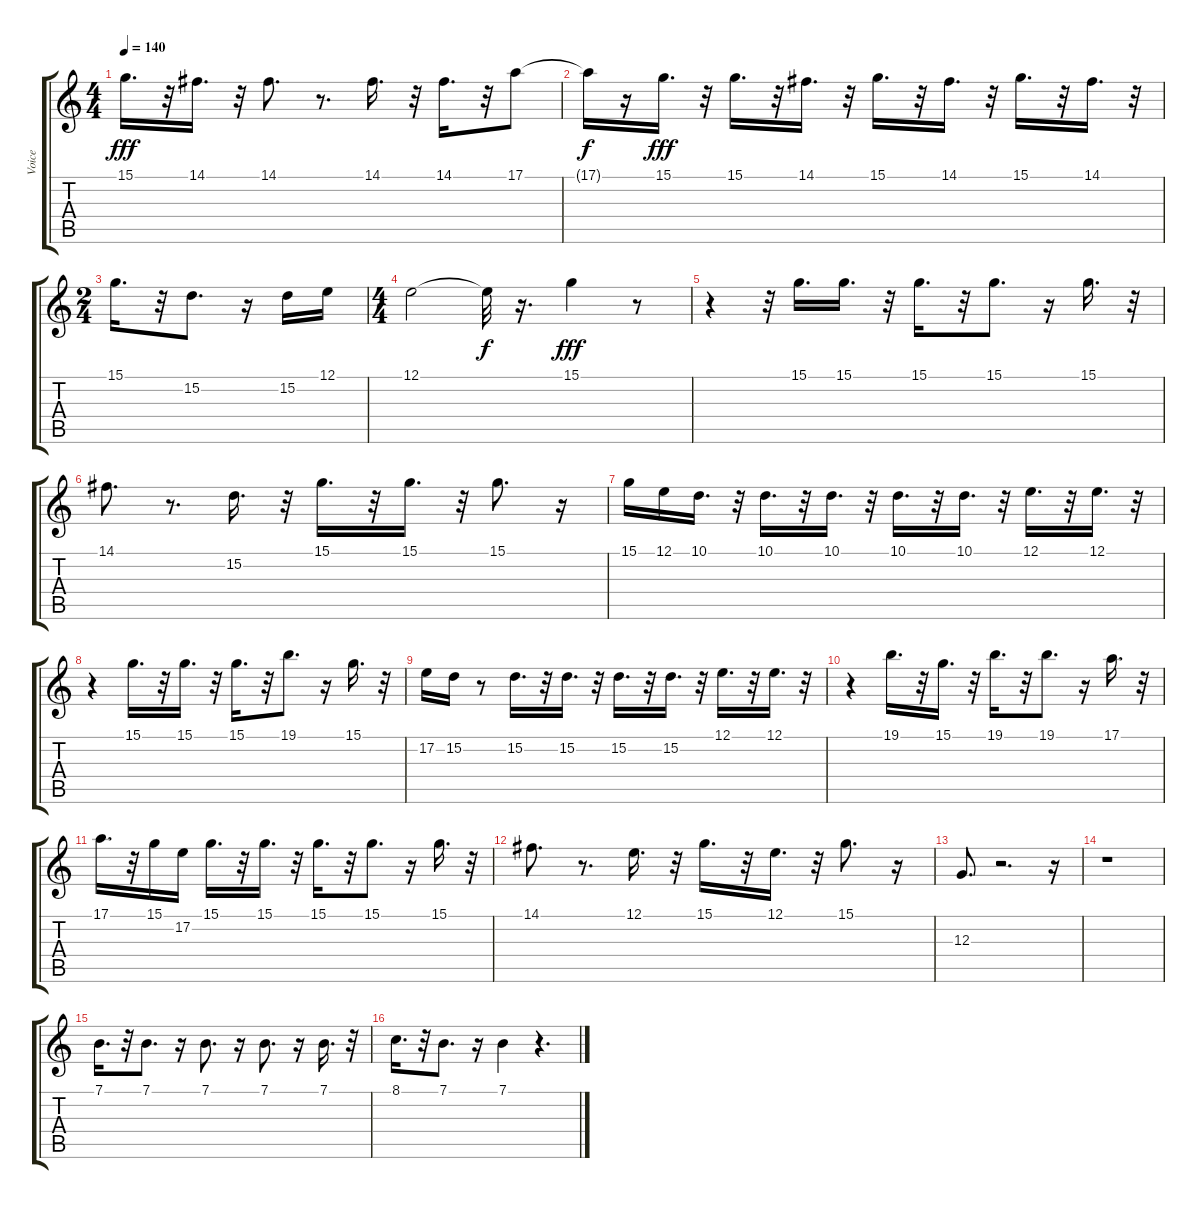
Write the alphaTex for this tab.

\track ("Voice" "Voice") {instrument synthbrass1}
\staff {score tabs}
\tuning (E4 B3 G3 D3 A2 E2) {hide}
\ts (4 4)
\tempo 140
\clef g2
\ks c
15.1.16{d dy fff} r.32 14.1.16{d} r.32 14.1.8{d} r.8{d} 14.1.16{d} r.32 14.1.16{d} r.32 17.1.8 |
17.1{t}.16{dy f} r.16 15.1.16{d dy fff} r.32 15.1.16{d} r.32 14.1.16{d} r.32 15.1.16{d} r.32 14.1.16{d} r.32 15.1.16{d} r.32 14.1.16{d} r.32 |
\ts (2 4)
15.1.16{d} r.32 15.2.8{d} r.16 15.2.16 12.1.16 |
\ts (4 4)
12.1.2 12.1{t}.32{dy f} r.16{d} 15.1.4{dy fff} r.8 |
r.4 r.32 15.1.16{d} 15.1.16{d} r.32 15.1.16{d} r.32 15.1.8{d} r.16 15.1.16{d} r.32 |
14.1.8{d} r.8{d} 15.2.16{d} r.32 15.1.16{d} r.32 15.1.16{d} r.32 15.1.8{d} r.16 |
15.1.16 12.1.16 10.1.16{d} r.32 10.1.16{d} r.32 10.1.16{d} r.32 10.1.16{d} r.32 10.1.16{d} r.32 12.1.16{d} r.32 12.1.16{d} r.32 |
r.4 15.1.16{d} r.32 15.1.16{d} r.32 15.1.16{d} r.32 19.1.8{d} r.16 15.1.16{d} r.32 |
17.2.16 15.2.16 r.8 15.2.16{d} r.32 15.2.16{d} r.32 15.2.16{d} r.32 15.2.16{d} r.32 12.1.16{d} r.32 12.1.16{d} r.32 |
r.4 19.1.16{d} r.32 15.1.16{d} r.32 19.1.16{d} r.32 19.1.8{d} r.16 17.1.16{d} r.32 |
17.1.16{d} r.32 15.1.16 17.2.16 15.1.16{d} r.32 15.1.16{d} r.32 15.1.16{d} r.32 15.1.8{d} r.16 15.1.16{d} r.32 |
14.1.8{d} r.8{d} 12.1.16{d} r.32 15.1.16{d} r.32 12.1.16{d} r.32 15.1.8{d} r.16 |
12.3.8{d} r.2{d} r.16 |
r.1 |
7.1.16{d} r.32 7.1.8{d} r.16 7.1.8{d} r.16 7.1.8{d} r.16 7.1.16{d} r.32 |
8.1.16{d} r.32 7.1.8{d} r.16 7.1.4 r.4{d}
